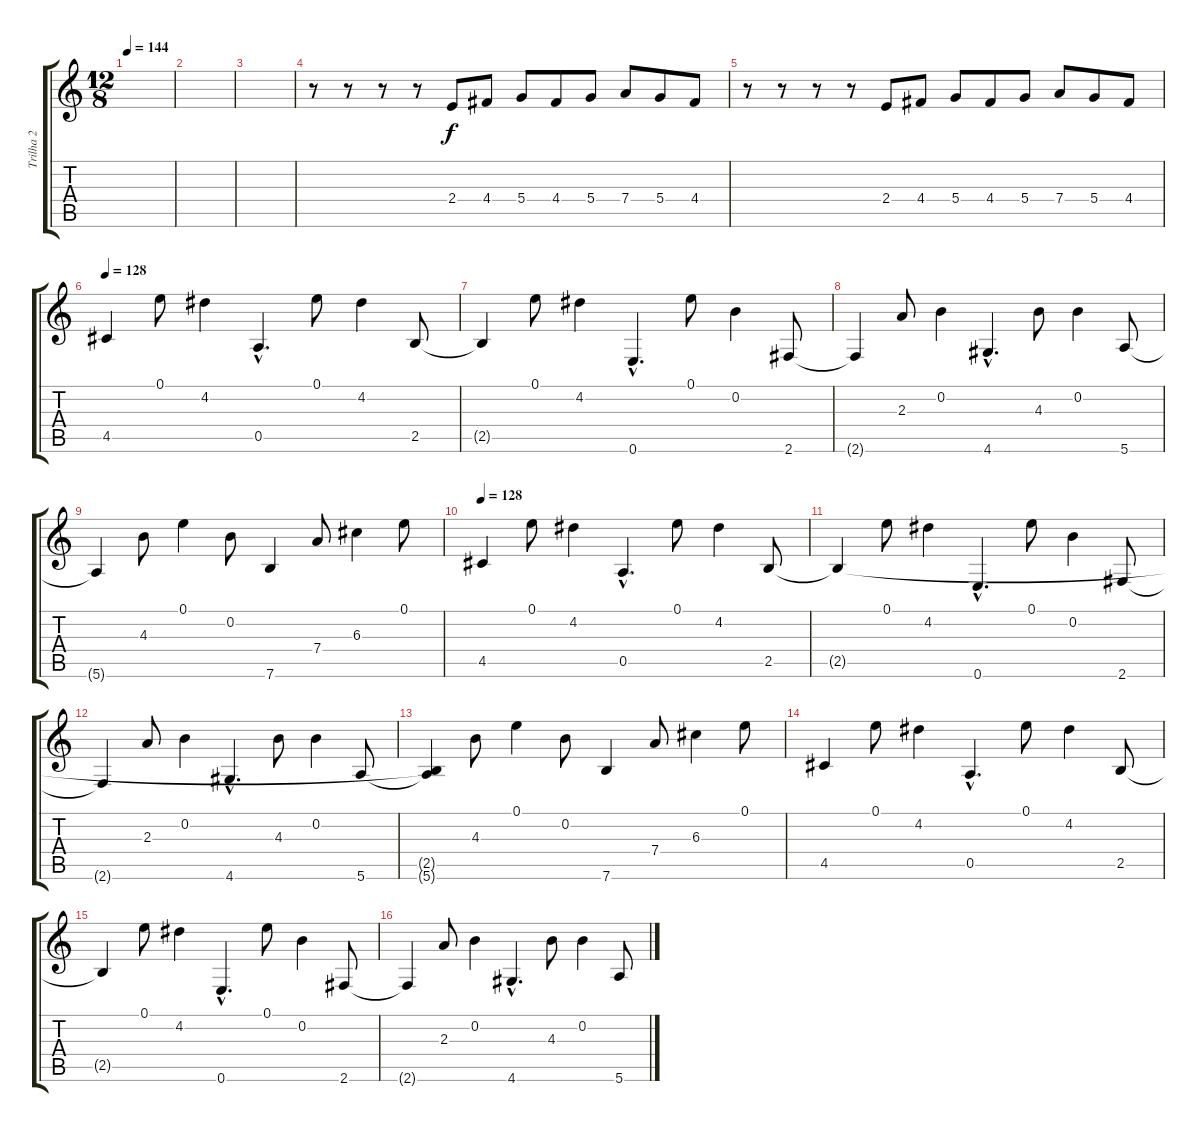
\track ("Trilha 2" "Trilha 2") {instrument distortionguitar}
\staff {score tabs}
\tuning (E4 B3 G3 D3 A2 E2) {hide}
\ts (12 8)
\tempo 144
\clef g2
\ks c
|
|
|
r.8 r.8 r.8 r.8 2.4.8 4.4.8 5.4.8 4.4.8 5.4.8 7.4.8 5.4.8 4.4.8 |
r.8 r.8 r.8 r.8 2.4.8 4.4.8 5.4.8 4.4.8 5.4.8 7.4.8 5.4.8 4.4.8 |
\tempo 128
4.5.4 0.1.8 4.2.4 0.5{hac}.4{d} 0.1.8 4.2.4 2.5.8 |
2.5{t}.4 0.1.8 4.2.4 0.6{hac}.4{d} 0.1.8 0.2.4 2.6.8 |
2.6{t}.4 2.3.8 0.2.4 4.6{hac}.4{d} 4.3.8 0.2.4 5.6.8 |
5.6{t}.4 4.3.8 0.1.4 0.2.8 7.6.4 7.4.8 6.3.4 0.1.8 |
\tempo 128
4.5.4 0.1.8 4.2.4 0.5{hac}.4{d} 0.1.8 4.2.4 2.5.8 |
2.5{t}.4 0.1.8 4.2.4 0.6{hac}.4{d} 0.1.8 0.2.4 2.6.8 |
2.6{t}.4 2.3.8 0.2.4 4.6{hac}.4{d} 4.3.8 0.2.4 5.6.8 |
(2.5{t} 5.6{t}).4 4.3.8 0.1.4 0.2.8 7.6.4 7.4.8 6.3.4 0.1.8 |
4.5.4 0.1.8 4.2.4 0.5{hac}.4{d} 0.1.8 4.2.4 2.5.8 |
2.5{t}.4 0.1.8 4.2.4 0.6{hac}.4{d} 0.1.8 0.2.4 2.6.8 |
2.6{t}.4 2.3.8 0.2.4 4.6{hac}.4{d} 4.3.8 0.2.4 5.6.8
